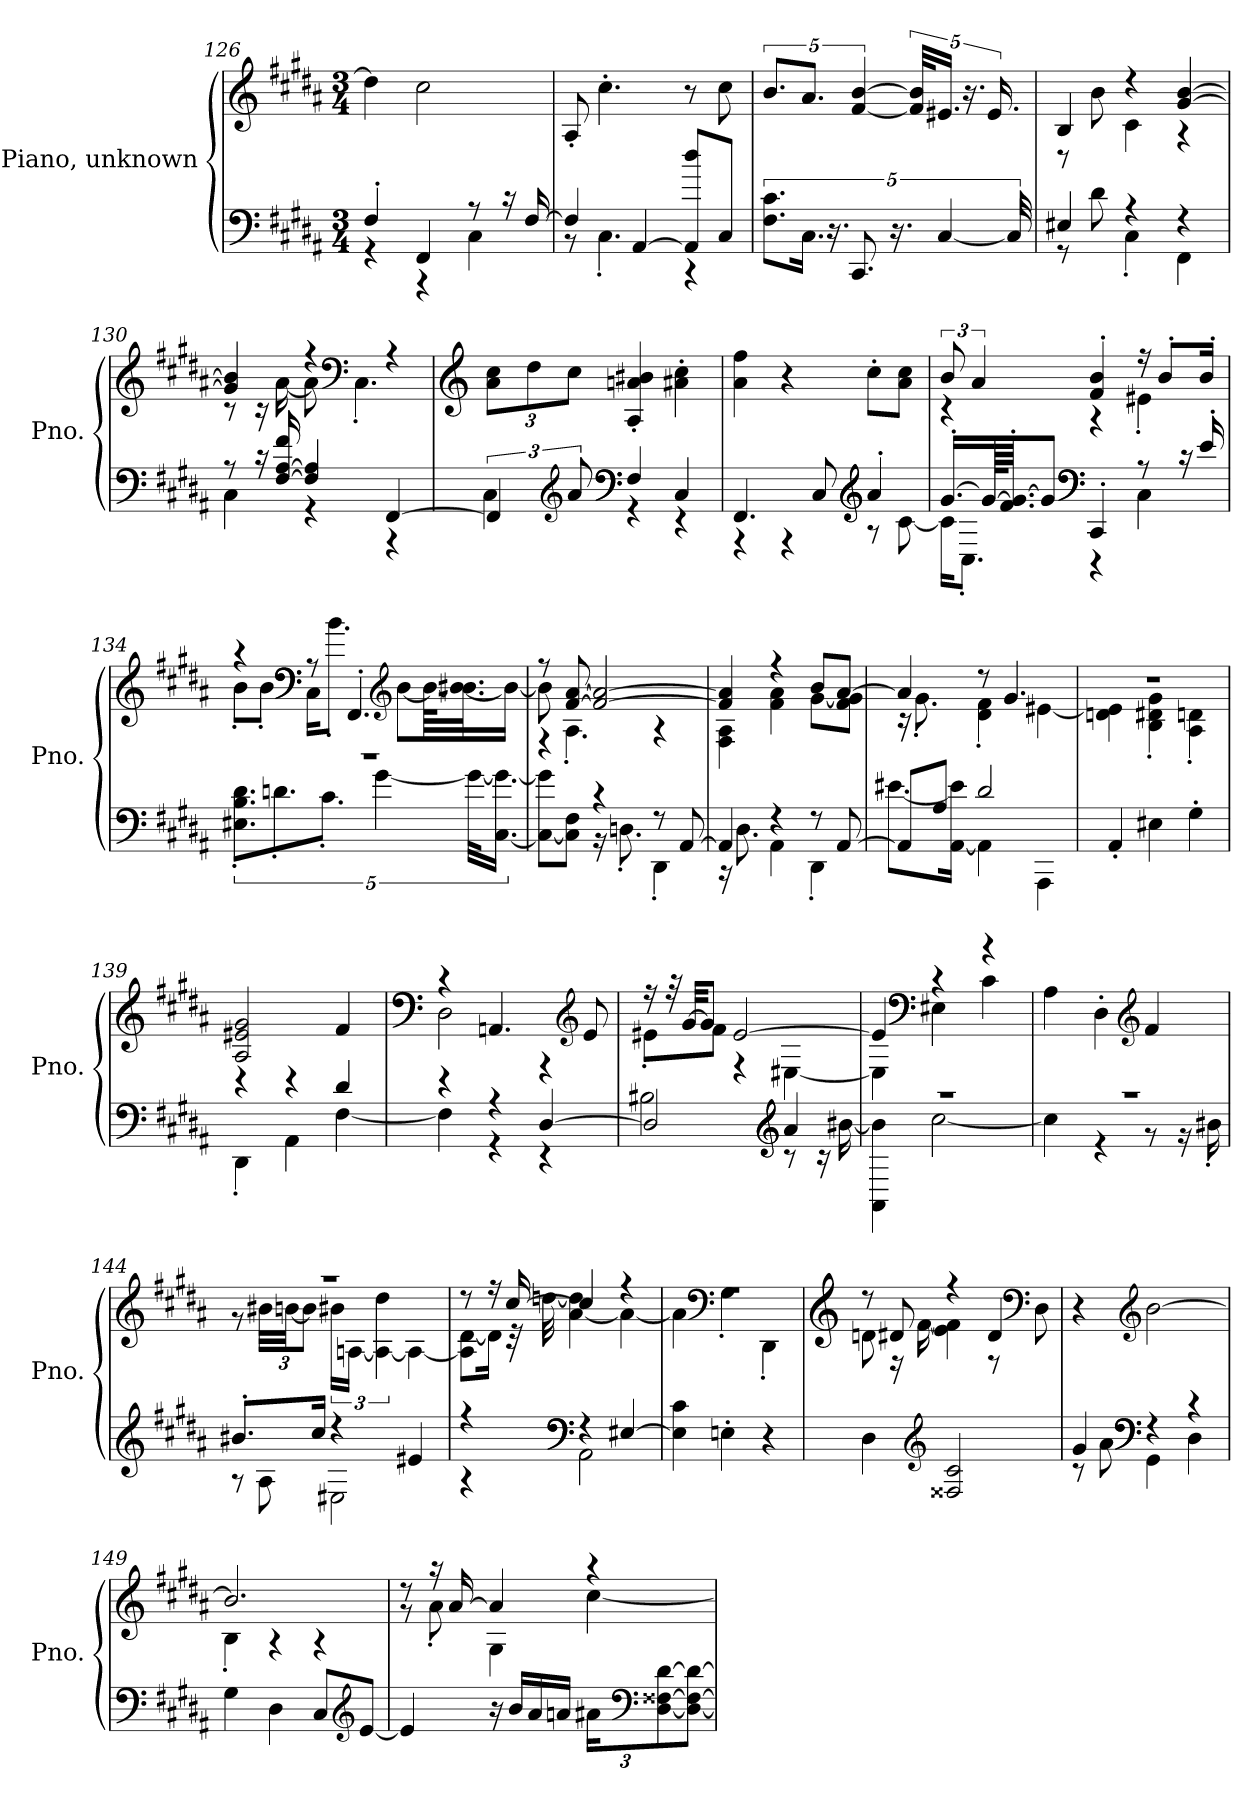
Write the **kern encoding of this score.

**kern	**kern
*part1	*part1
*staff2	*staff1
*I"Piano, unknown	*
*I'Pno.	*
*clefF4	*clefG2
*k[f#c#g#d#a#]	*k[f#c#g#d#a#]
*M3/4	*M3/4
=126	=126
*^	*
4F#'/	4r	4dd#\]
4FF#/	4r	2cc#\
8r	4C#\	.
16r	.	.
[16F#/	.	.
=127	=127	=127
4F#/]	8r	8A#'/
.	4.C#'\	4.cc#'\
[4AA#/	.	.
8AA#/] 8dd#/L	4r	8r
8C#/J	.	8cc#\
*v	*v	*
!!LO:LB:g=z
=128	=128
10.F#\ 10.c#\L	10.b/L
20.C#\Jk	10.a#/J
20.r	.
10.CC#/	[5f#/ [5b/
20.r	.
.	40f#/] 40b/]KLL
[5C#/	20.e#X/JJ
.	20.r
.	20.e#/
40C#/]	.
=129	=129
*^	*^
4E#X/	8r	4B/	8r
.	8d#\	.	8b\
4r	4C#'\	4r	4c#\
4r	4FF#\	[4g#/ [4b/	4r
=130	=130	=130	=130
8r	4C#\	4g#/] 4b/]	8r
16r	.	.	16r
[16F#/ [16A#/ 16f#/	.	.	[16a#\
4F#/] 4A#/]	4r	4r	8a#\]
*	*	*clefF4	*
.	.	.	4.C#'\
[4FF#/	4r	4r	.
*	*	*v	*v
=131	=131	=131
*	*	*clefG2
*	*	*Xbrackettup
6FF#/]	4C#\	12a#\ 12cc#\L
.	.	12dd#\
*clefG2	*	*
12a#/	.	12cc#\J
*clefF4	*	*
4F#/	4r	4A#/' 4an/' 4b#X/'
4C#/	4r	4a#X\' 4cc#\'
!!LO:LB:g=z
=132	=132	=132
4.FF#/	4r	4a#\ 4ff#\
.	4r	4r
8C#/	.	.
*clefG2	*	*
4a#'/	8r	8cc#'\L
.	[8c#\	8a#\ 8cc#\J
=133	=133	=133
*	*	*brackettup
*	*	*^
[16.g#'/LL	16c#\KL]	12b/	4r
.	8.C#'\J	.	.
.	.	6a#/	.
128g#/KLL_	.	.	.
64.f#/' 64.g#/_'JJJ	.	.	.
8g#/J]	.	.	.
*clefF4	*	*	*
4CC#'/	4r	4f#/' 4b/'	4r
8r	4C#\	16r	4e#X'\
.	.	8b'/L	.
16r	.	.	.
16e'/	.	16b'/Jk	.
=134	=134	=134	=134
2.r	10.E#X\' 10.B\' 10.d#\'L	4r	8b'\L
.	.	.	8b'\J
.	10.dn'\	.	.
*	*	*clefF4	*
.	.	8r	16C#\KL
.	10.c#'\J	.	.
.	.	.	8.b'\J
.	.	4.FF#'/	.
.	[5g#\	.	.
*	*	*clefG2	*
.	.	.	[8b\L
.	.	.	64b\KLL_
.	.	.	32.b\_ 32.b#X\J
.	40g#\KLL_	.	.
.	[20.C#\ 20.g#\_JJ	.	.
.	.	.	16b\JJ_
!!LO:LB:g=z	!!
=135	=135	=135	=135
4r	8C#\_ 8g#\]L	8r	8b\]
.	8C#\] 8F#\J	[8f#/ [8a#/	4.A#'\
4r	16r	2f#/_ 2a#/_	.
.	8.Dn'\	.	.
8r	4DD#'\	.	4r
[8AA#/	.	.	.
=136	=136	=136	=136
4AA#/]	16r	4f#/] 4a#/]	4F#\ 4A#\
.	8.D#\	.	.
4r	4AA#\	4r	4f#\ 4a#\
8r	4DD#'\	8b/L	[8g#\L
[8AA#/	.	[8a#/J	8f#\ 8g#\]J
=137	=137	=137	=137
8AA#/L]	[8.e#X\L	4a#/]	16r
.	.	.	8.g#'\
8A#/J	.	.	.
.	[16AA#\ 16e#\]Jk	.	.
2d#/	4AA#\]	8r	4d#\' 4f#\'
.	.	4.g#/	.
.	4AAA#\	.	[4e#X\
*v	*v	*	*
=138	=138	=138
4AA#'/	2.r	4dn\ 4e#\]
4E#X\	.	4B\' 4d#X\' 4g#\'
4G#'\	.	4A#\' 4dn\'
*	*v	*v
=139	=139
*^	*
4r	4DD#'\	2A#/ 2e#X/ 2g#/
4r	4AA#\	.
4d#/	[4F#\	4f#/
!!LO:LB:g=z
=140	=140	=140
*	*	*clefF4
*	*	*^
4r	4F#\]	4r	2D#\
4r	4r	4.AAn/	.
[4D#/	4r	.	4r
*	*	*clefG2	*
.	.	8e/	.
=141	=141	=141	=141
2D#/]	2B#X\	16r	8e#X'\L
.	.	32r	.
.	.	[32g#/KKL	.
.	.	8g#/J]	8f#\J
.	.	[2e#/	4r
*clefG2	*	*	*
4a#/	8r	.	[4E#X\
.	16r	.	.
.	[16b#X\	.	.
=142	=142	=142	=142
2.r	4AA#\ 4b#\]	4e#/]	4E#\]
*	*	*clefF4	*
.	[2cc#\	4r	4E#X\
.	.	4r	4c#\
*	*	*v	*v
=143	=143	=143
2.r	4cc#\]	4A#\
.	4r	4D#'\
*	*	*clefG2
.	8r	4f#/
.	16r	.
.	16b#X'\	.
!!LO:PB:g=z
=144	=144	=144
*	*	*^
8.b#X'/L	8r	2.r	8r
*	*	*	*Xbrackettup
.	8A#\	.	48b#X\LLL
.	.	.	[48bn\JJ
.	.	.	12b\J]
16cc#/Jk	.	.	.
*	*	*	*brackettup
4r	2E#X\	.	24b#X\LL
.	.	.	[24An\JJ
.	.	.	6A\_ 6dd#\
4e#X/	.	.	4A\_
=145	=145	=145	=145
4r	4r	8r	8A\] [8d#\L
.	.	16r	16d#\Jk]
.	.	[16cc#/	32r
.	.	.	[32ddn\
*clefF4	*	*	*
4r	2AA#\	4cc#/]	[4a#\ 4dd\]
[4E#X/	.	4r	4a#\_
*v	*v	*	*
=146	=146	=146
4E#\] 4c#\	2.r	4a#\]
*	*clefF4	*
4En'\	.	4G#'\
4r	.	4DD#'\
!!LO:LB:g=z	!!
=147	=147	=147
*	*clefG2	*
4D#\	8r	8dn\
.	8d#X/	16r
.	.	[16f#\
*clefG2	*	*
2F##X/ 2c#/	4r	4e\ 4f#\]
.	4d#/	8r
*	*clefF4	*
.	.	8D#\
*	*v	*v
=148	=148
*^	*
4g#/	8r	4r
.	8a#\	.
*clefF4	*	*clefG2
4r	4GG#\	[2b\
4r	4D#\	.
*v	*v	*
=149	=149
*	*^
4G#\	2.b/]	4B'\
4D#\	.	4r
8C#/L	.	4r
*clefG2	*	*
[8e/J	.	.
=150	=150	=150
4e/]	8r	8r
.	16r	8a#'\
.	[16a#/	.
16r	4a#/]	4G#\
16b/LL	.	.
16a#/	.	.
16an/JJ	.	.
*Xbrackettup	*	*
24a#X\KL	4r	[4cc#\
*clefF4	*	*
[12D#\ [12F##X\ [12d#\	.	.
8D#\_ 8F##\_ 8d#\_J	.	.
*	*v	*v
=	=
*-	*-
